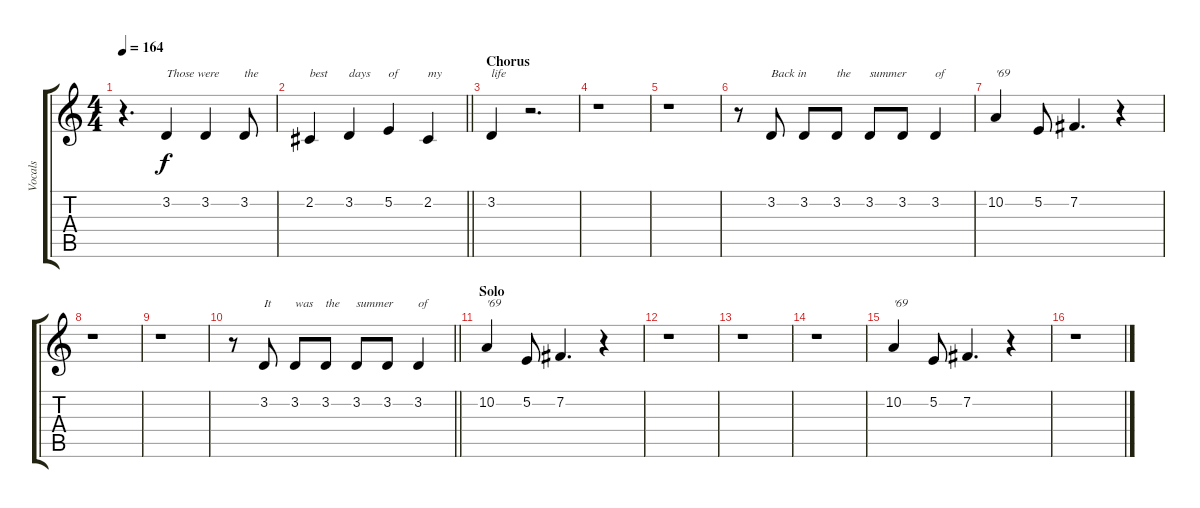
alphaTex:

\track ("Vocals" "Vocals") {instrument altosax}
\staff {score tabs}
\tuning (E4 B3 G3 D3 A2 E2) {hide}
\ts (4 4)
\tempo 164
\clef g2
\ks c
r.4{d dy f} 3.2.4{txt "Those were"} 3.2.4 3.2.8{txt "the"} |
\barLineRight lightlight
2.2.4{txt "best"} 3.2.4{txt "days"} 5.2.4{txt "of"} 2.2.4{txt "my"} |
\section ("" "Chorus")
3.2.4{txt "life"} r.2{d} |
r.1 |
r.1 |
r.8 3.2.8{txt "Back in"} 3.2.8 3.2.8{txt "the"} 3.2.8{txt "summer"} 3.2.8 3.2.4{txt "of"} |
10.2.4{txt "'69"} 5.2.8 7.2.4{d} r.4 |
r.1 |
r.1 |
\barLineRight lightlight
r.8 3.2.8{txt "It"} 3.2.8{txt "was"} 3.2.8{txt "the"} 3.2.8{txt "summer"} 3.2.8 3.2.4{txt "of"} |
\section ("" "Solo")
10.2.4{txt "'69"} 5.2.8 7.2.4{d} r.4 |
r.1 |
r.1 |
r.1 |
10.2.4{txt "'69"} 5.2.8 7.2.4{d} r.4 |
r.1
